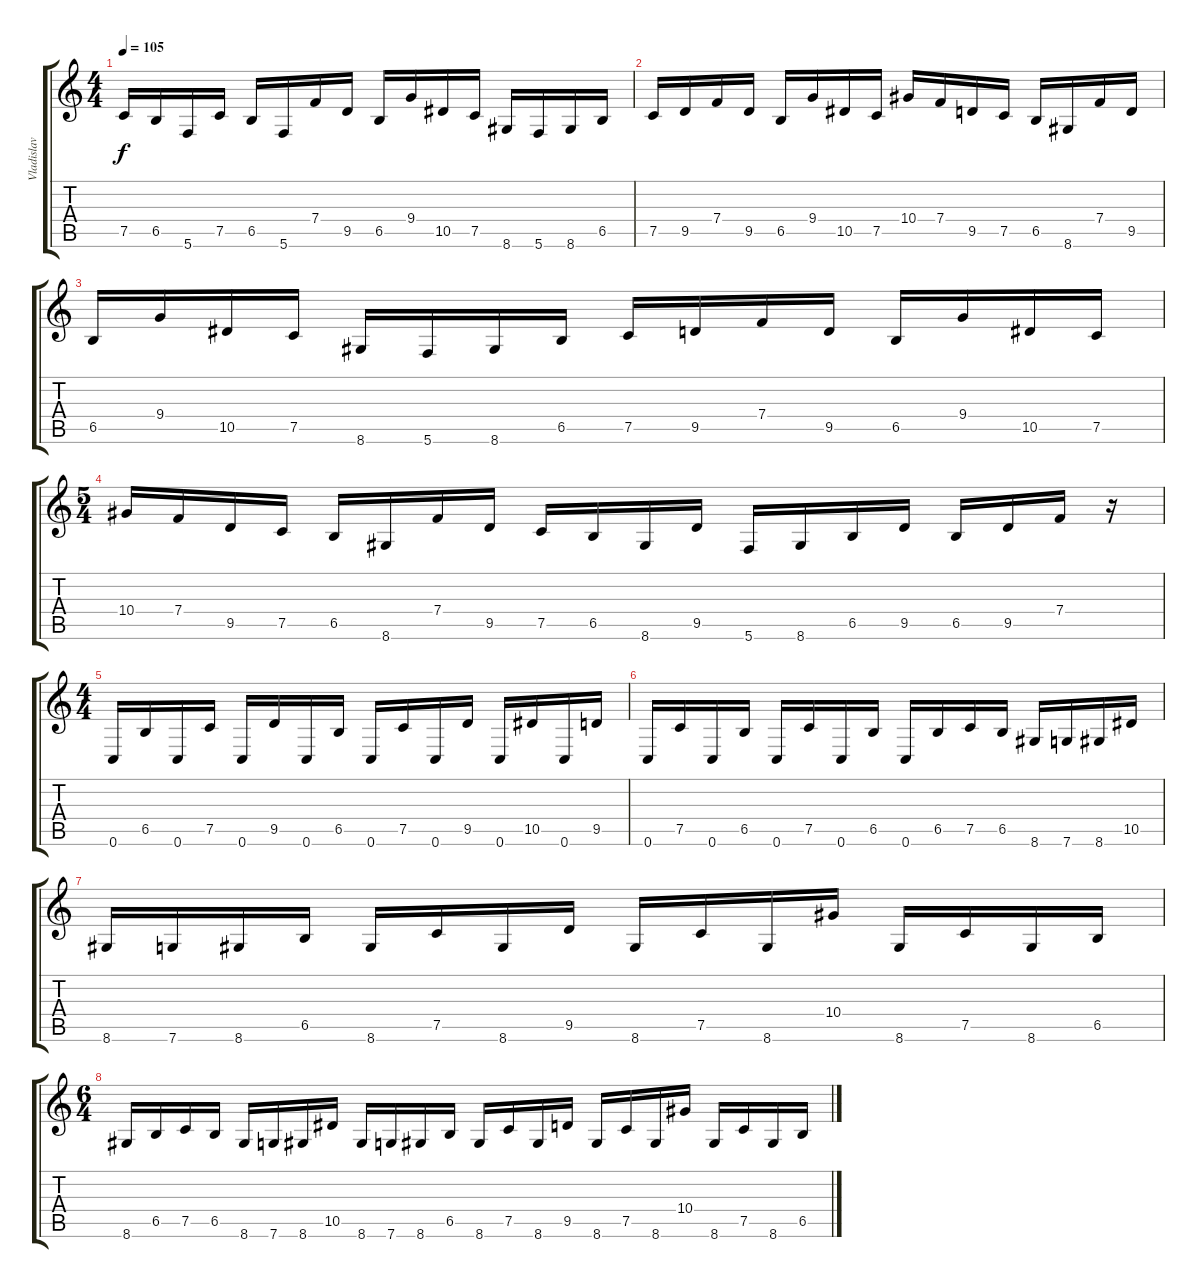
\track ("Vladislav Nekrash" "Vladislav ") {instrument distortionguitar}
\staff {score tabs}
\tuning (C4 G3 Eb3 Bb2 F2 C2) {hide}
\ts (4 4)
\tempo 105
\clef g2
\ks c
7.5.16{dy f} 6.5.16 5.6.16 7.5.16 6.5.16 5.6.16 7.4.16 9.5.16 6.5.16 9.4.16 10.5.16 7.5.16 8.6.16 5.6.16 8.6.16 6.5.16 |
7.5.16 9.5.16 7.4.16 9.5.16 6.5.16 9.4.16 10.5.16 7.5.16 10.4.16 7.4.16 9.5.16 7.5.16 6.5.16 8.6.16 7.4.16 9.5.16 |
6.5.16 9.4.16 10.5.16 7.5.16 8.6.16 5.6.16 8.6.16 6.5.16 7.5.16 9.5.16 7.4.16 9.5.16 6.5.16 9.4.16 10.5.16 7.5.16 |
\ts (5 4)
10.4.16 7.4.16 9.5.16 7.5.16 6.5.16 8.6.16 7.4.16 9.5.16 7.5.16 6.5.16 8.6.16 9.5.16 5.6.16 8.6.16 6.5.16 9.5.16 6.5.16 9.5.16 7.4.16 r.16 |
\ts (4 4)
0.6.16 6.5.16 0.6.16 7.5.16 0.6.16 9.5.16 0.6.16 6.5.16 0.6.16 7.5.16 0.6.16 9.5.16 0.6.16 10.5.16 0.6.16 9.5.16 |
0.6.16 7.5.16 0.6.16 6.5.16 0.6.16 7.5.16 0.6.16 6.5.16 0.6.16 6.5.16 7.5.16 6.5.16 8.6.16 7.6.16 8.6.16 10.5.16 |
8.6.16 7.6.16 8.6.16 6.5.16 8.6.16 7.5.16 8.6.16 9.5.16 8.6.16 7.5.16 8.6.16 10.4.16 8.6.16 7.5.16 8.6.16 6.5.16 |
\ts (6 4)
8.6.16 6.5.16 7.5.16 6.5.16 8.6.16 7.6.16 8.6.16 10.5.16 8.6.16 7.6.16 8.6.16 6.5.16 8.6.16 7.5.16 8.6.16 9.5.16 8.6.16 7.5.16 8.6.16 10.4.16 8.6.16 7.5.16 8.6.16 6.5.16
